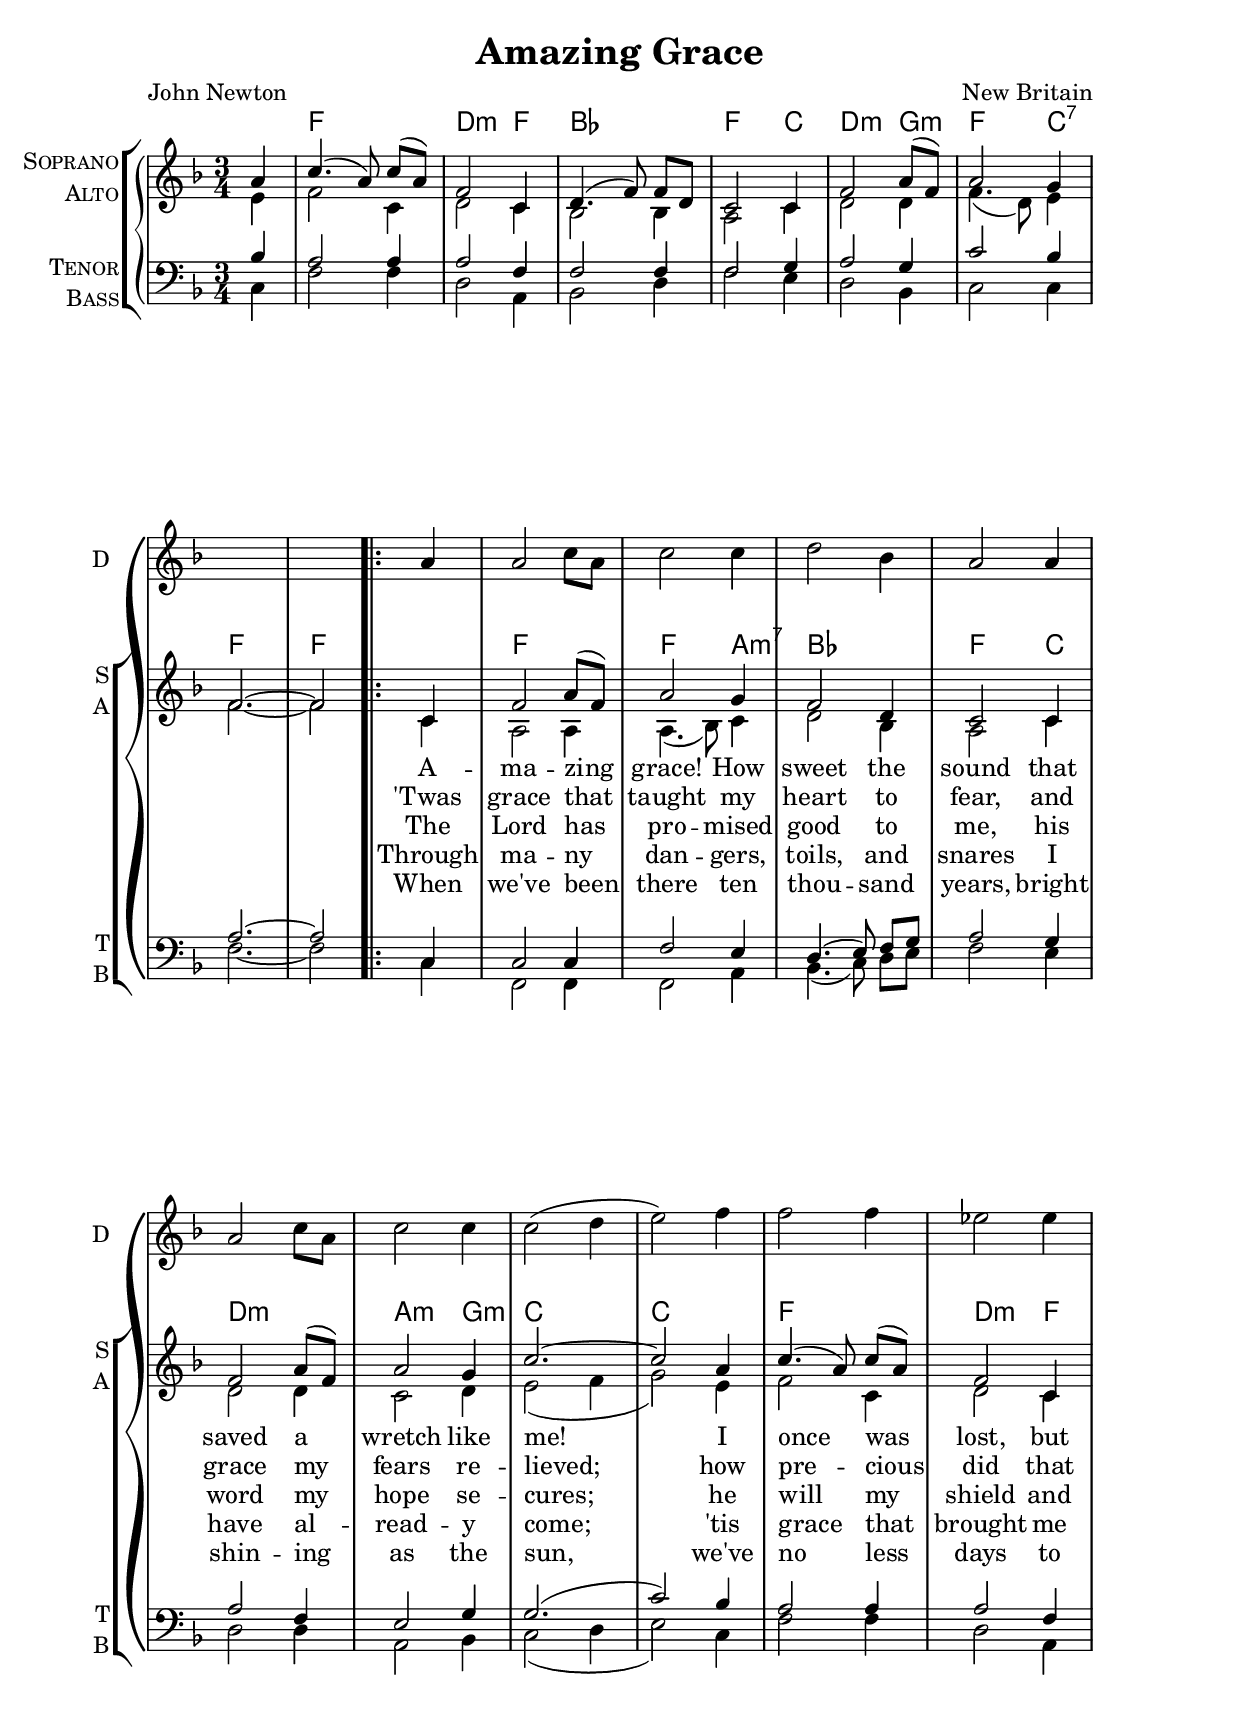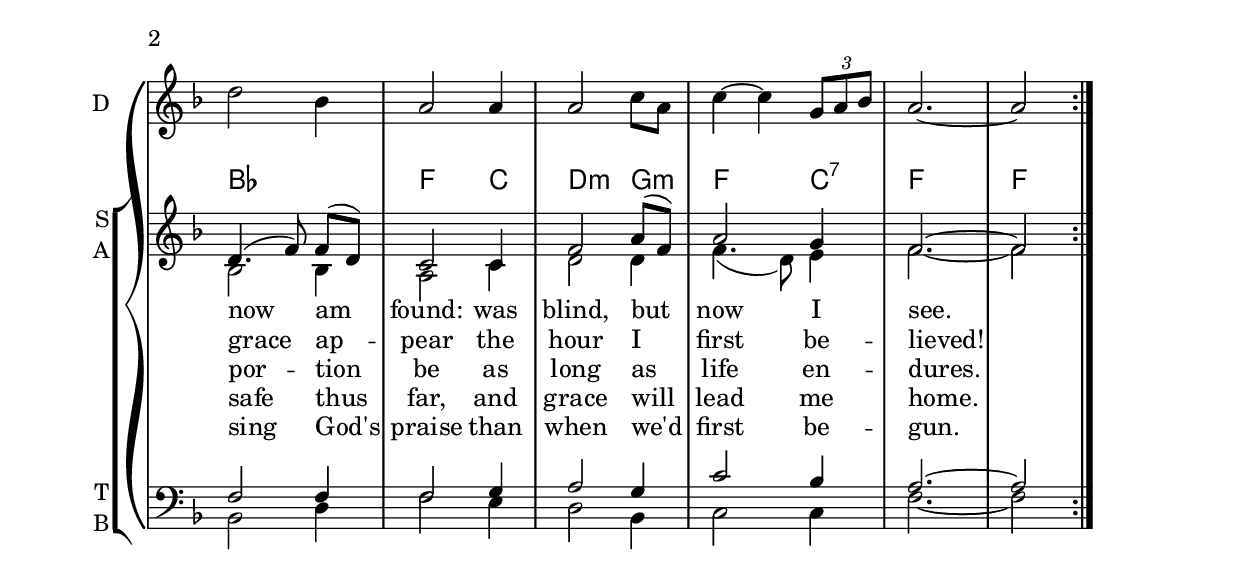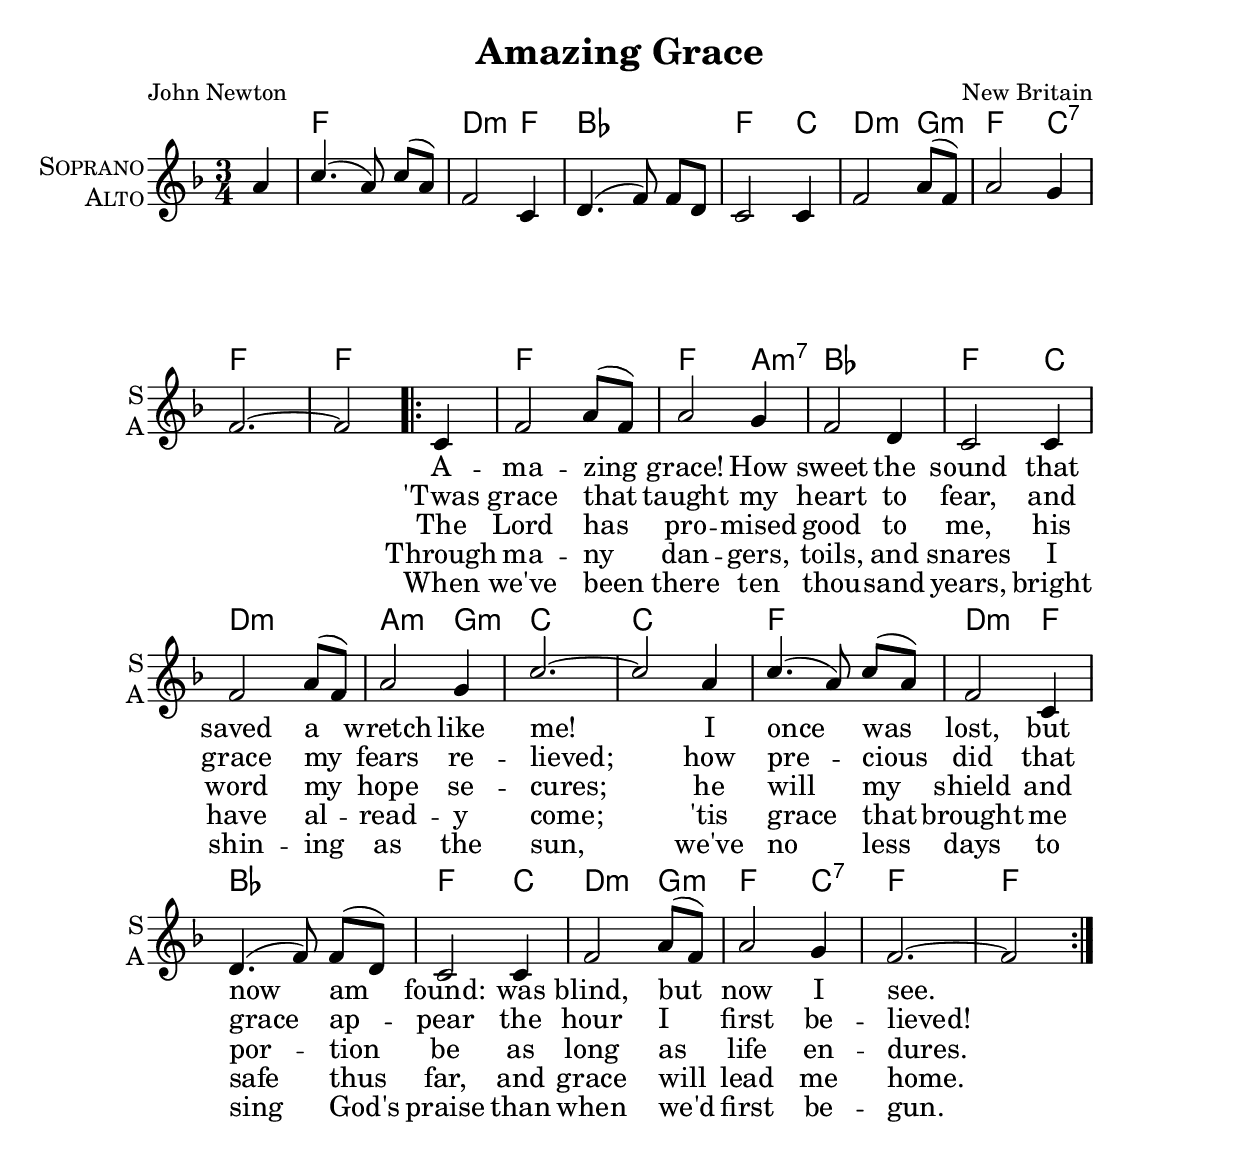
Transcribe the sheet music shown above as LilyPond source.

\version "2.20.0"
\include "english.ly"

\paper {
  line-width = 160\mm
  indent = 0\mm
}

\header {
  texidoc = "Melody and lyrics."
  title = "Amazing Grace"
  composer = "New Britain"
  poet = "John Newton"
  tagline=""
}

OrigKey = g
TransposeToKey = f
OrigTempo = 100
Key = \key \OrigKey \major
Time = {
  \time 3/4
  \tempo 4 = \OrigTempo
  % beam only 2 eights together: \set Timing .beatExceptions, baseMoment, beatStructure
  \set Timing.beamExceptions = #'()
  \set Timing.baseMoment = #(ly:make-moment 1/4)
  \set Timing.beatStructure = 1,1,1
}

% Comment out the next line if you want to see the metronome markings
HideMetronome = ##t

% some functions to allow you to play with the tempo
NewTempo = \OrigTempo
slower =
#(define-music-function (parser location) ()
   #{
        #(set! NewTempo (round (/(* NewTempo 95) 100)))
        #(display (format "slower: \\tempo 4 = ~a\n" NewTempo))
        \tempo 4 = #NewTempo
   #}
)
hold =
#(define-music-function (parser location) ()
   #{
        #(set! NewTempo (round (/(* NewTempo 50) 100)))
        #(display (format "hold: \\tempo 4 = ~a\n" NewTempo))
        \tempo 4 = #NewTempo
   #}
)
atempo =
#(define-music-function (parser location) ()
   #{
        #(set! NewTempo OrigTempo)
        #(display (format  "atempo: \\tempo 4 = ~a\n" NewTempo))
        \tempo 4 = #OrigTempo
   #}
)


DescantMusic = \relative c' {
  % skip intro
  \partial 4 s4 \repeat unfold 7 s2. s2
  % skip first 4 verses in the midi version
  \tag #'(play alto tenor bass) {
    s4 \repeat unfold 15 s2. s2
    s4 \repeat unfold 15 s2. s2
    s4 \repeat unfold 15 s2. s2
    s4 \repeat unfold 15 s2. s2
  }
  % 5th verse has descant
  b'4 | b2 d8 b | d2 d4 | e2 c4 | b2 b4 | b2 d8 b | d2 d4 | d2( e4 | fs2)
  g4 | g2 g4 | f2 f4 | e2 c4 | b2 b4 | b2 d8 b | \slower d4 ~ \slower 4 \slower \tuplet 3/2 { a8 b c } | \slower b2. ~ 2
}
SopranoMusic = \relative c' {
  % intro
  \partial 4 b'4 | d4.( b8) d( b) | g2 d4
  e4.( g8) g e | d2 d4 | g2 b8( g) | b2 a4 g2. ~ g2

  \bar ".|:"
  \repeat volta 5 {
    d4 | g2 b8( g) | b2 a4 | g2 e4 | d2 d4
    g2 b8( g) | b2 a4 | d2. ~ d2 b4 | d4.( b8) d( b) | g2 d4
    e4.( g8) g( e) | d2 d4 | g2 b8( g) | b2 a4 g2. ~ g2
  \bar ":|."
  }
}

AltoMusic = \relative c' {
  \partial 4 fs4 | g2 d4 | e2 d4
  c2 c4 | b2 d4 | e2 e4 | g4.( e8) fs4 | g2. ~ g2
  \repeat volta 5 {
    d4 | b2 b4 | b4.( c8) d4 | e2 c4 | b2 d4
    e2 e4 | d2 e4 | fs2( g4 | a2) fs4 | g2 d4 | e2 d4
    c2 c4 | b2 d4 | e2 e4 | g4.( e8) fs4 | g2. ~ g2
  }
}

TenorMusic = \relative c {
  \partial 4 c'4 | b2 b4 | b2 g4
  g2 g4 | g2 a4 | b2 a4 | d2 c4 | b2. ~ b2
  \repeat volta 5 {
    d,4 | d2 d4 | g2 fs4 | e4.( fs8) g a | b2 a4
    b2 g4 | fs2 a4 | a2.( d2) c4 | b2 b4 | b2 g4
    g2 g4 | g2 a4 | b2 a4 | d2 c4 | b2. ~ b2
  }
}

BassMusic = \relative c {
  \partial 4 d4 | g2 g4 | e2 b4
  c2 e4 | g2 fs4 | e2 c4 | d2 d4 | g2. ~ g2
  \repeat volta 5 {
    d4 | g,2 g4 | g2 b4 | c4.( d8) e fs | g2 fs4
    e2 e4 | b2 c4| d2( e4 | fs2) d4 | g2 g4 | e2 b4
    c2 e4 | g2 fs4 | e2 c4 | d2 d4 | g2. ~ g2
  }
}

ChordMusic = \chordmode {
   \set noChordSymbol=""
   s4 g2. e2:m g4
   c2. g2 d4 e2:m a4:m g2 d4:7 g2. g2
   \repeat volta 5 {
     s4 g2.\p g2 b4:m7 c2. g2 d4
     e2.:m b2:m a4:m d2. d2. g2. e2:m g4
     c2. g2 d4 e2:m a4:m g2 d4:7 g2. g2
   }
}

VerseOne = \lyricmode
{
  \repeat unfold 15 " " 
  A -- ma -- zing grace! How sweet the sound that
  saved a wretch like me!  I once was lost, but
  now am found: was blind, but now I see.
}
VerseTwo = \lyricmode
{
  \repeat unfold 15 " " 
  'Twas grace that taught my heart to fear,
  and grace my fears re -- lieved;
  how pre -- cious did that grace ap -- pear
  the hour I first be -- lieved!
}
VerseThree = \lyricmode
{
  \repeat unfold 15 " " 
   The Lord has pro -- mised good to me,
  his word my hope se -- cures;
  he will my shield and por -- tion be
  as long as life en -- dures.
}
VerseFour = \lyricmode
{
  \repeat unfold 15 " " 
   Through ma -- ny dan -- gers, toils, and snares
  I have al -- read -- y come;
  'tis grace that brought me safe thus far,
  and grace will lead me home.
}
VerseFive = \lyricmode
{
  \repeat unfold 15 " " 
  When we've been there ten thou -- sand years,
  bright shin -- ing as the sun,
  we've no less days to sing God's praise
  than when we'd first be -- gun.
}

%{
   Lilypond code to create pdf and midi files, and also parts files (xxx-Alto.midi, xxx-Tenor.midi, xxx-Bass.midi) .
   Also creates a Lead sheet if guitar chords are included, and an Accomp pdf if Piano music is provided.
   To use this file:
   Create variables as shown below.  Put tempo changes in the sop line only - it will be applied to all parts files.
   Then include at the bottom of the file:
   


OrigTempo = 120
OrigKey = d
TransposeToKey = d    % you can transpose the entire thing by changing this
Key = \key \OrigKey \major
Time = {
  \numericTimeSignature
  \time 4/4
  \tempo 4 = \OrigTempo
}

ChordMusic <- optional chords (if defined, will produce a Lead sheet with just melody, lyrics, and chords)
SopranoMusic   <- included (quietly) in all parts, so tempo changes apply to all
DescantMusic   <- optional descant line.  included (quietly) in all parts, so tempo changes apply to all
AltoMusic
TenorMusic
BassMusic
PianoRHMusic <- optional separate accompaniment RH
PianoLHMusic <- optional separate accompaniment LH
PianoDynamics -> optional dynamics for accomp




 YMMV - This is still a work in progress
   TODO:
   - alto line doesn't play notes that are in the sop line at the right volume
   - have to tweak this file to get or hide bar numbers, etc - should pass in a variable 
   - tweaks also required to adjust spacing for the specific piece...
   - dynamics?
   - have to edit this file to turn articulate on/off
   - haven't tested the Piano part lately
%}

\include "articulate.ly"

% kludgey way to exclude some stuff if the calling music doesn't include it
include-verse =
#(define-scheme-function (verse) (string?)
    (define sym (string->symbol verse))
      (if (null? (ly:parser-lookup sym))
          #f #t)
)

% cribbed from base-tkit.ly
#(define (define-missing-variable! id)
  "Check if the identifier listed in the argument is
   known to the parser.  If not, define it and set
   its value to #f"
        (define sym (string->symbol id))
        (if (null? (ly:parser-lookup sym))
            (ly:parser-define! sym #f)
        )
)

#(define-missing-variable! "HideMetronome")

music = {
  \transpose \OrigKey \TransposeToKey
  \new GrandStaff <<
    #(if (include-verse "DescantMusic") #{
    % if you don't want to print the descant, remove print from the set of tags on the next line
    \tag #'(print play alto tenor bass) \new Staff 
      \with { 
%        midiInstrument = "flute" 
        instrumentName = \markup \smallCaps "Descant"
        shortInstrumentName = \markup \smallCaps "D"
      }
%    \articulate   % articulate is nicer with flute, not so nice for singers
    <<  
      \Key
      \Time
      {
        \tag #'(accomp alto tenor bass) \set Staff.midiMaximumVolume = #0.4 % quieter melody in the parts files - keep the descant in to get any tempo changes in the (usually) last verse
        \DescantMusic % include enough skips to put it where you want it (e.g. last verse)
      }
    >>
    #})
    #(if (include-verse "ChordMusic") #{
      \new ChordNames {
        \tag #'(print play lead) \ChordMusic
      }
    #})

    \new ChoirStaff <<
      \tag #'(print play lead soprano alto tenor bass) \new Staff 
      \with { 
        \remove "Dynamic_engraver" 
        midiInstrument = "acoustic grand" 
        instrumentName = \markup { \right-column { \smallCaps "Soprano" \line { \smallCaps "Alto" } } }
        shortInstrumentName = \markup { \right-column { \smallCaps "S" \line { \smallCaps "A" } } }
      }
      <<
        \override Staff.TimeSignature #'style = #'()
         #(if HideMetronome #{ \omit Score.MetronomeMark #} )
        \new Voice = "sopranos" 
        \with { 
  %        \remove "Dynamic_engraver" 
        } {
          % this makes the alto part quiet if it's the same note as the sop - can't figure out how to avoid this
          \tag #'(alto tenor bass) \set Voice.midiMaximumVolume = #0.6 % quieter melody in the parts files
          \tag #'(play) \set Voice.midiMaximumVolume = #1.5 % louder melody in the complete version
          \voiceOne
          << 
            \Key
            \Time
            {
              % all parts include the sop line so that timing can be put there and applied to all parts
              \tag #'(print play lead soprano alto tenor bass) \SopranoMusic
            }
          >>
        }
      #(if (include-verse "AltoMusic") #{
        \new Voice = "altos" \with { \remove "Dynamic_engraver" } {
          \tag #'(alto) \set Voice.midiMaximumVolume = #1.2  % louder when generating the alto part
          \voiceTwo
          << 
            \Key
            \Time
            {
              \tag #'(print play alto) \AltoMusic
            }
          >>
        }
      #})
      >>
      \new Lyrics = "lyricsOne"
      \new Lyrics = "lyricsTwo"
      \new Lyrics = "lyricsThree"
      \new Lyrics = "lyricsFour"
      \new Lyrics = "lyricsFive"
      \new Lyrics = "lyricsSix"
      \tag #'(print play tenor bass) \new Staff = "men" 
        \with {
          midiInstrument = "acoustic grand" 
          instrumentName = \markup { \right-column { \smallCaps "Tenor" \line { \smallCaps "Bass" } } }
          shortInstrumentName = \markup { \right-column { \smallCaps "T" \line { \smallCaps "B" } } }
        }
      <<
        \override Staff.TimeSignature #'style = #'()
        \tag #'(tenor bass) \set Staff.midiMaximumVolume = #1.2  % louder when generating the men's parts
        \clef bass
      #(if (include-verse "TenorMusic") #{
        \new Voice = "tenors" \with { \remove "Dynamic_engraver" } {
          \voiceOne
          << 
            \Key 
            \Time
            {
              \tag #'(print play tenor) \TenorMusic
            }
           >>
        }
      #})
        \new Voice = "basses" \with { \remove "Dynamic_engraver" } {
          \voiceTwo
          << 
            \Key
            \Time
            {
              \tag #'(print play bass) \BassMusic
            }
          >>
        }
      >>
      \tag #'(print lead) \context Lyrics = "lyricsOne" \lyricsto "sopranos" \VerseOne
      #(if (include-verse "VerseTwo") #{ \tag #'(print lead) \context Lyrics = "lyricsTwo" \lyricsto "sopranos" \VerseTwo#})
      #(if (include-verse "VerseThree") #{\tag #'(print lead) \context Lyrics = "lyricsThree" \lyricsto "sopranos" \VerseThree#})
      #(if (include-verse "VerseFour") #{\tag #'(print lead) \context Lyrics = "lyricsFour" \lyricsto "sopranos" \VerseFour#})
      #(if (include-verse "VerseFive") #{\tag #'(print lead) \context Lyrics = "lyricsFive" \lyricsto "sopranos" \VerseFive#})
      #(if (include-verse "VerseSix") #{\tag #'(print lead) \context Lyrics = "lyricsSix" \lyricsto "sopranos" \VerseSix#})
      #(if (include-verse "VerseSeven") #{\tag #'(print lead) \context Lyrics = "lyricsSeven" \lyricsto "sopranos" \VerseSeven#})
    >> % end of ChoirStaff

    #(if (include-verse "PianoRHMusic") #{
    \tag #'(print accomp) \new PianoStaff 
      \with { midiInstrument = "acoustic grand" }
%    \articulate 
          <<
          \tag #'midi \new Dynamics = "dynamics" \PianoDynamics  % for the midi
        \new Staff {
          \clef "treble"
          \override Staff.NoteCollision.merge-differently-headed = ##t
          \set Staff.soloText = #""
          \set Staff.aDueText = #""
          \Key
          \Time
          <<
          \new Voice <<
            \PianoRHMusic
            \tag #'midi \PianoDynamics   % for the midi
          >>
          \new NullVoice = "accompVoice" { \SopranoMusic } % not printed but used to align lyrics
          >>
        }
    \tag #'(accomp print) \context Lyrics = "lyricsOne" \lyricsto "accompVoice" \VerseOne
    \tag #'(accomp print) \context Lyrics = "lyricsTwo" \lyricsto "accompVoice" \VerseTwo
        \tag #'(accomp print lead) \new Dynamics {   % for the layout
          \PianoDynamics
        }
        \new Staff {
          \clef "bass"
          \set Staff.soloText = #""
          \set Staff.soloIIText = #""
          \set Staff.aDueText = #""
          \Key
          \Time
          \new Voice <<
            \PianoLHMusic
            \tag #'midi \PianoDynamics   % for the midi
          >>
        }
      >> % Piano

    #})
  >>
}

\score {
  \keepWithTag #'print \music
  \layout {
    \context {
      \ChordNames
      \consists "Stanza_number_engraver"
    }
    \context {
      \Score
      \RemoveAllEmptyStaves
      \override VerticalAxisGroup.remove-empty = ##t
      \omit BarNumber
    }
  }
}
\score {
  \keepWithTag #'play \unfoldRepeats \music
  \midi { }
}

% TODO - I can't figure out how to stop this from making a bogus .pdf (layout) when there is nothing tagged PianoRHMusic...
\book {
    \bookOutputSuffix "Accomp"
    \score {
      \keepWithTag #'(accomp midi) \unfoldRepeats \music
#(if (include-verse "PianoLHMusic") #{
      \midi { 
        \context { 
            \type "Performer_group" 
            \name Dynamics 
            \consists "Piano_pedal_performer" 
        } 
        \context { 
            \Staff 
            \accepts Dynamics 
        } 
        \context { 
            \PianoStaff 
            \accepts Dynamics 
        } 

        \context
        {
            \Voice
            \consists "Dynamic_performer"
        }
        \context
        {
            \Staff
            \consists "Dynamic_performer"
        }
      }
#})
    }
    \score {
      \keepWithTag #'(accomp) \keepWithTag #'(print) \music
#(if (include-verse "PianoRHMusic") #{
      \layout { }
#})
    }
}


\book {
  \bookOutputSuffix "Lead"
    \paper {
      page-count = #1
      system-system-spacing.basic-distance = #22
    }
  \score {
    \keepWithTag #'(lead) \music
    \layout {
      indent = #0
      #(layout-set-staff-size 22)
      \context {
        \ChordNames
        \consists "Stanza_number_engraver"
      }
      \context {
        \Score
        \omit BarNumber
      }
      \context {
        \Staff
        \RemoveAllEmptyStaves
      }
    }
  }
}
\book {
  \bookOutputSuffix "Alto"
  \score {
    \keepWithTag #'(alto) \unfoldRepeats \music
    \midi { }
  }
}
\book {
  \bookOutputSuffix "Tenor"
  \score {
    \keepWithTag #'(tenor) \unfoldRepeats \music
    \midi { }
  }
}
\book {
  \bookOutputSuffix "Bass"
  \score {
    \keepWithTag #'(bass) \unfoldRepeats \music
    \midi { }
  }
}

